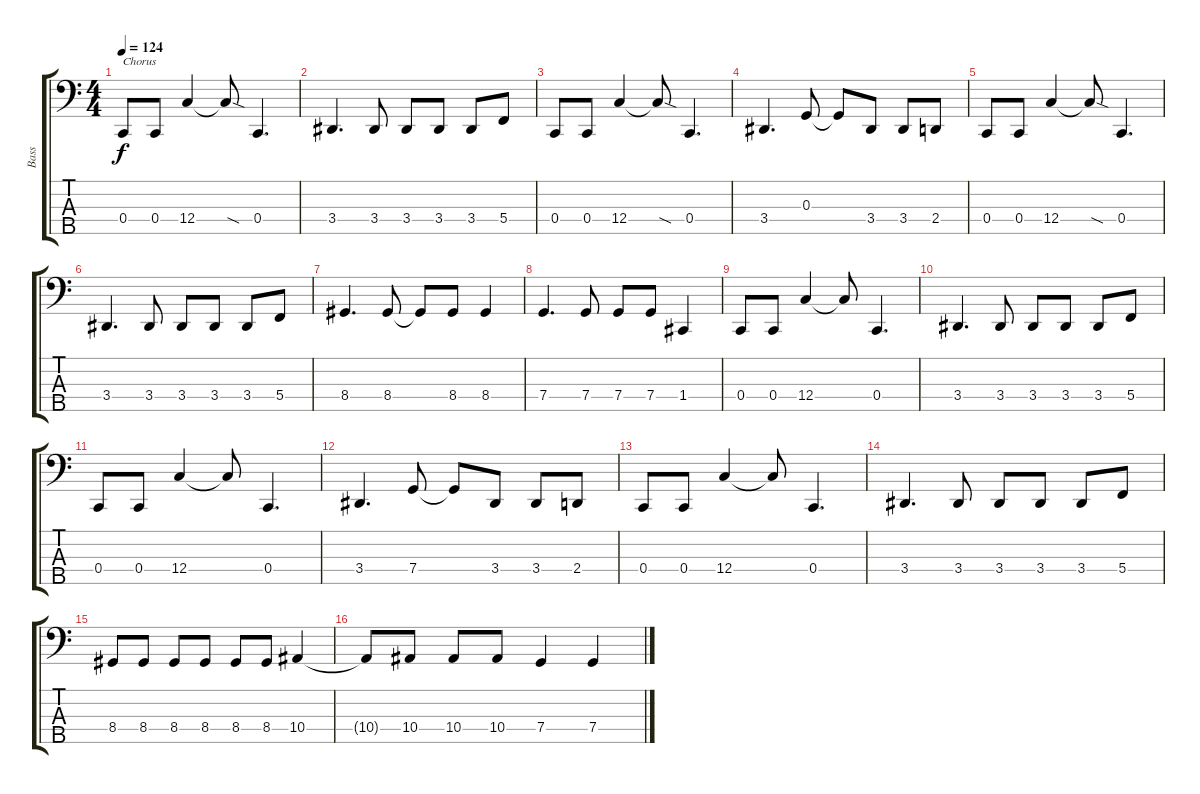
\track ("Bass" "Bass") {instrument electricbasspick}
\staff {score tabs}
\tuning (F2 C2 G1 C1 A0) {hide}
\ts (4 4)
\tempo 124
\clef f4
\ks c
0.4.8{txt "Chorus" dy f} 0.4.8 12.4.4 12.4{sod t}.8 0.4.4{d} |
3.4.4{d} 3.4.8 3.4.8 3.4.8 3.4.8 5.4.8 |
0.4.8 0.4.8 12.4.4 12.4{sod t}.8 0.4.4{d} |
3.4.4{d} 0.3.8 0.3{t}.8 3.4.8 3.4.8 2.4.8 |
0.4.8 0.4.8 12.4.4 12.4{sod t}.8 0.4.4{d} |
3.4.4{d} 3.4.8 3.4.8 3.4.8 3.4.8 5.4.8 |
8.4.4{d} 8.4.8 8.4{t}.8 8.4.8 8.4.4 |
7.4.4{d} 7.4.8 7.4.8 7.4.8 1.4.4 |
0.4.8 0.4.8 12.4.4 12.4{t}.8 0.4.4{d} |
3.4.4{d} 3.4.8 3.4.8 3.4.8 3.4.8 5.4.8 |
0.4.8 0.4.8 12.4.4 12.4{t}.8 0.4.4{d} |
3.4.4{d} 7.4.8 7.4{t}.8 3.4.8 3.4.8 2.4.8 |
0.4.8 0.4.8 12.4.4 12.4{t}.8 0.4.4{d} |
3.4.4{d} 3.4.8 3.4.8 3.4.8 3.4.8 5.4.8 |
8.4.8 8.4.8 8.4.8 8.4.8 8.4.8 8.4.8 10.4.4 |
10.4{t}.8 10.4.8 10.4.8 10.4.8 7.4.4 7.4.4
